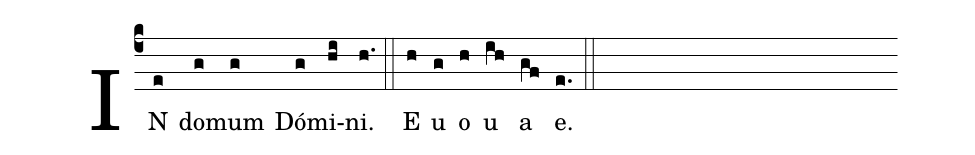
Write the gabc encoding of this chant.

%%
(c4) IN(e) do(g)mum(g) Dó(g)mi(hi)ni.(h.) (::) E(h) u(g) o(h) u(ih) a(gf) e.(e.) (::)
